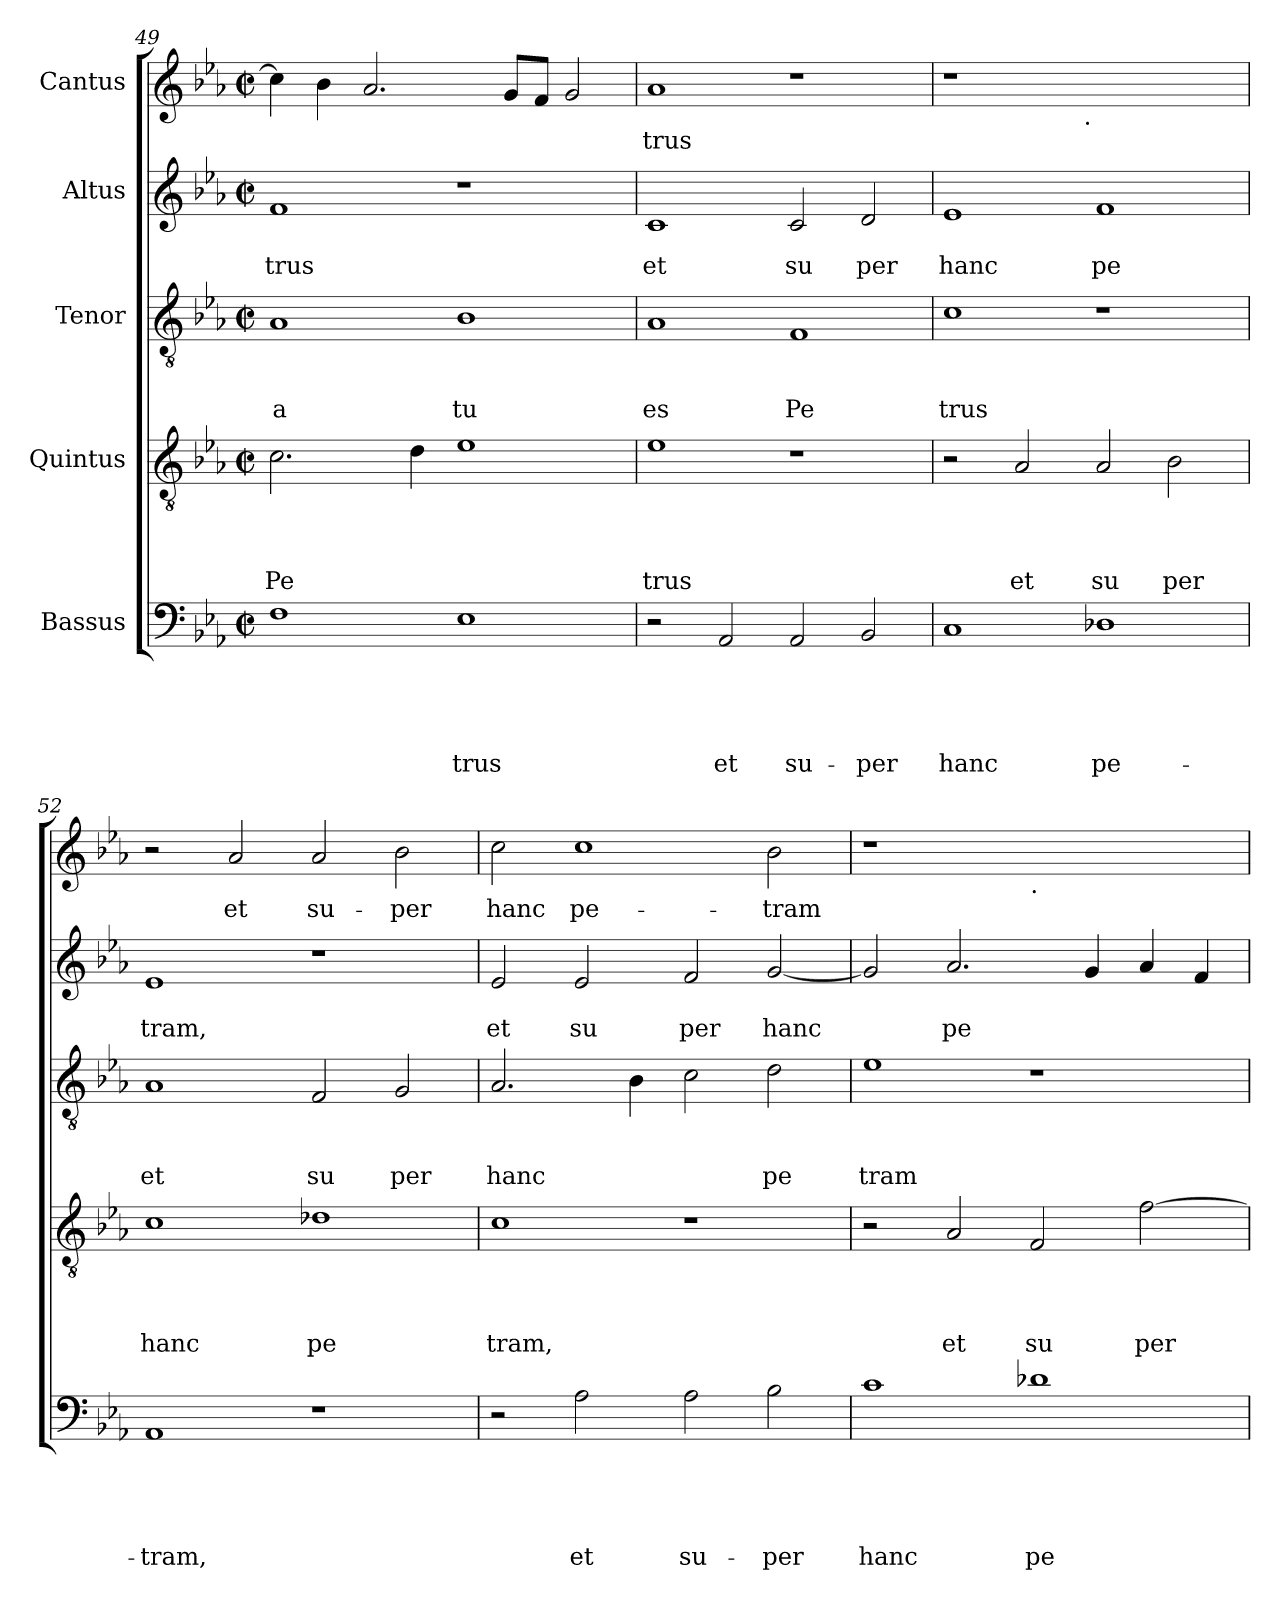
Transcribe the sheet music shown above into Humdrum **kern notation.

**kern	**text	**text	**text	**text	**text	**kern	**text	**text	**text	**text	**kern	**text	**text	**text	**kern	**text	**text	**kern	**text
*part5	*part5	*part5	*part5	*part5	*part5	*part4	*part4	*part4	*part4	*part4	*part3	*part3	*part3	*part3	*part2	*part2	*part2	*part1	*part1
*staff5	*staff5	*staff5	*staff5	*staff5	*staff5	*staff4	*staff4	*staff4	*staff4	*staff4	*staff3	*staff3	*staff3	*staff3	*staff2	*staff2	*staff2	*staff1	*staff1
*I"Bassus	*	*	*	*	*	*I"Quintus	*	*	*	*	*I"Tenor	*	*	*	*I"Altus	*	*	*I"Cantus	*
*clefF4	*	*	*	*	*	*clefGv2	*	*	*	*	*clefGv2	*	*	*	*clefG2	*	*	*clefG2	*
*k[b-e-a-]	*	*	*	*	*	*k[b-e-a-]	*	*	*	*	*k[b-e-a-]	*	*	*	*k[b-e-a-]	*	*	*k[b-e-a-]	*
*E-:	*	*	*	*	*	*E-:	*	*	*	*	*E-:	*	*	*	*E-:	*	*	*E-:	*
*M2/2	*	*	*	*	*	*M2/2	*	*	*	*	*M2/2	*	*	*	*M2/2	*	*	*M2/2	*
*met(c|)	*	*	*	*	*	*met(c|)	*	*	*	*	*met(c|)	*	*	*	*met(c|)	*	*	*met(c|)	*
=49	=49	=49	=49	=49	=49	=49	=49	=49	=49	=49	=49	=49	=49	=49	=49	=49	=49	=49	=49
!	!	!	!	!	!	!	!	!	!	!LO:LY:b	!	!	!	!LO:LY:b	!	!	!LO:LY:b	!	!
1F	.	.	.	.	.	2.c\	.	.	.	Pe	1A-	.	.	a	1f	.	trus	4cc\]	.
.	.	.	.	.	.	.	.	.	.	.	.	.	.	.	.	.	.	4b-\	.
.	.	.	.	.	.	.	.	.	.	.	.	.	.	.	.	.	.	2.a-/	.
.	.	.	.	.	.	4d\	.	.	.	.	.	.	.	.	.	.	.	.	.
!	!	!	!	!	!LO:LY:b	!	!	!	!	!	!	!	!	!LO:LY:b	!	!	!	!	!
1E-	.	.	.	.	-trus	1e-	.	.	.	.	1B-	.	.	tu	1r	.	.	.	.
.	.	.	.	.	.	.	.	.	.	.	.	.	.	.	.	.	.	8g/L	.
.	.	.	.	.	.	.	.	.	.	.	.	.	.	.	.	.	.	8f/J	.
.	.	.	.	.	.	.	.	.	.	.	.	.	.	.	.	.	.	2g/	.
=50	=50	=50	=50	=50	=50	=50	=50	=50	=50	=50	=50	=50	=50	=50	=50	=50	=50	=50	=50
!	!	!	!	!	!	!	!	!	!	!LO:LY:b	!	!	!	!LO:LY:b	!	!	!LO:LY:b	!	!LO:LY:b
2r	.	.	.	.	.	1e-	.	.	.	trus	1A-	.	.	es	1c	.	et	1a-	-trus
!	!	!	!	!	!LO:LY:b	!	!	!	!	!	!	!	!	!	!	!	!	!	!
2AA-/	.	.	.	.	et	.	.	.	.	.	.	.	.	.	.	.	.	.	.
!	!	!	!	!	!LO:LY:b	!	!	!	!	!	!	!	!	!LO:LY:b	!	!	!LO:LY:b	!	!
2AA-/	.	.	.	.	su-	1r	.	.	.	.	1F	.	.	Pe	2c/	.	su	1r	.
!	!	!	!	!	!LO:LY:b	!	!	!	!	!	!	!	!	!	!	!	!LO:LY:b	!	!
2BB-/	.	.	.	.	-per	.	.	.	.	.	.	.	.	.	2d/	.	per	.	.
=51	=51	=51	=51	=51	=51	=51	=51	=51	=51	=51	=51	=51	=51	=51	=51	=51	=51	=51	=51
!	!	!	!	!	!LO:LY:b	!	!	!	!	!	!	!	!	!LO:LY:b	!	!	!LO:LY:b	!	!
*	*	*	*	*	*	*	*	*	*	*	*	*	*	*	*	*	*	*^	*
1C	.	.	.	.	hanc	2r	.	.	.	.	1c	.	.	trus	1e-	.	hanc	1r	2ryy	.
!	!	!	!	!	!	!	!	!	!	!LO:LY:b	!	!	!	!	!	!	!	!	!	!
.	.	.	.	.	.	2A-/	.	.	.	et	.	.	.	.	.	.	.	.	4...ryy	.
!	!	!	!	!	!	!	!	!	!	!	!	!	!	!	!	!	!	!	!LO:TX:b:t=.	!
.	.	.	.	.	.	.	.	.	.	.	.	.	.	.	.	.	.	.	1ryy	.
!	!	!	!	!	!LO:LY:b	!	!	!	!	!LO:LY:b	!	!	!	!	!	!	!LO:LY:b	!	!	!
1D-X	.	.	.	.	pe-	2A-/	.	.	.	su	1r	.	.	.	1f	.	pe	1ryy	.	.
!	!	!	!	!	!	!	!	!	!	!LO:LY:b	!	!	!	!	!	!	!	!	!	!
.	.	.	.	.	.	2B-\	.	.	.	per	.	.	.	.	.	.	.	.	.	.
.	.	.	.	.	.	.	.	.	.	.	.	.	.	.	.	.	.	.	32ryy	.
=52	=52	=52	=52	=52	=52	=52	=52	=52	=52	=52	=52	=52	=52	=52	=52	=52	=52	=52	=52	=52
!	!	!	!	!	!LO:LY:b	!	!	!	!	!LO:LY:b	!	!	!	!LO:LY:b	!	!	!LO:LY:b	!	!	!
*	*	*	*	*	*	*	*	*	*	*	*	*	*	*	*	*	*	*v	*v	*
1AA-	.	.	.	.	-tram,	1c	.	.	.	hanc	1A-	.	.	et	1e-	.	tram,	2r	.
!	!	!	!	!	!	!	!	!	!	!	!	!	!	!	!	!	!	!	!LO:LY:b
.	.	.	.	.	.	.	.	.	.	.	.	.	.	.	.	.	.	2a-/	et
!	!	!	!	!	!	!	!	!	!	!LO:LY:b	!	!	!	!LO:LY:b	!	!	!	!	!LO:LY:b
1r	.	.	.	.	.	1d-X	.	.	.	pe	2F/	.	.	su	1r	.	.	2a-/	su-
!	!	!	!	!	!	!	!	!	!	!	!	!	!	!LO:LY:b	!	!	!	!	!LO:LY:b
.	.	.	.	.	.	.	.	.	.	.	2G/	.	.	per	.	.	.	2b-\	-per
!!LO:LB:g=z
=53	=53	=53	=53	=53	=53	=53	=53	=53	=53	=53	=53	=53	=53	=53	=53	=53	=53	=53	=53
!	!	!	!	!	!	!	!	!	!	!LO:LY:b	!	!	!	!LO:LY:b	!	!	!LO:LY:b	!	!LO:LY:b
2r	.	.	.	.	.	1c	.	.	.	tram,	2.A-/	.	.	hanc	2e-/	.	et	2cc\	hanc
!	!	!	!	!	!LO:LY:b	!	!	!	!	!	!	!	!	!	!	!	!LO:LY:b	!	!LO:LY:b
2A-\	.	.	.	.	et	.	.	.	.	.	.	.	.	.	2e-/	.	su	1cc	pe-
.	.	.	.	.	.	.	.	.	.	.	4B-\	.	.	.	.	.	.	.	.
!	!	!	!	!	!LO:LY:b	!	!	!	!	!	!	!	!	!	!	!	!LO:LY:b	!	!
2A-\	.	.	.	.	su-	1r	.	.	.	.	2c\	.	.	.	2f/	.	per	.	.
!	!	!	!	!	!LO:LY:b	!	!	!	!	!	!	!	!	!LO:LY:b	!	!	!LO:LY:b	!	!LO:LY:b
2B-\	.	.	.	.	-per	.	.	.	.	.	2d\	.	.	pe	[<2g/	.	hanc	2b-\	-tram
=54	=54	=54	=54	=54	=54	=54	=54	=54	=54	=54	=54	=54	=54	=54	=54	=54	=54	=54	=54
!	!	!	!	!	!LO:LY:b	!	!	!	!	!	!	!	!	!LO:LY:b	!	!	!	!	!
1c	.	.	.	.	hanc	2r	.	.	.	.	1e-	.	.	tram	2g/]	.	.	1r	.
!	!	!	!	!	!	!	!	!	!	!LO:LY:b	!	!	!	!	!	!	!LO:LY:b	!	!
.	.	.	.	.	.	2A-/	.	.	.	et	.	.	.	.	2.a-/	.	pe	.	.
!	!	!	!	!	!	!	!	!	!	!	!	!	!	!	!	!	!	!LO:TX:b:t=.	!
!	!	!	!	!	!LO:LY:b	!	!	!	!	!LO:LY:b	!	!	!	!	!	!	!	!	!
1d-X	.	.	.	.	pe-	2F/	.	.	.	su	1r	.	.	.	.	.	.	1ryy	.
.	.	.	.	.	.	.	.	.	.	.	.	.	.	.	4g/	.	.	.	.
!	!	!	!	!	!	!	!	!	!	!LO:LY:b	!	!	!	!	!	!	!	!	!
.	.	.	.	.	.	[>2f\	.	.	.	per	.	.	.	.	4a-/	.	.	.	.
.	.	.	.	.	.	.	.	.	.	.	.	.	.	.	4f/	.	.	.	.
=	=	=	=	=	=	=	=	=	=	=	=	=	=	=	=	=	=	=	=
*-	*-	*-	*-	*-	*-	*-	*-	*-	*-	*-	*-	*-	*-	*-	*-	*-	*-	*-	*-
